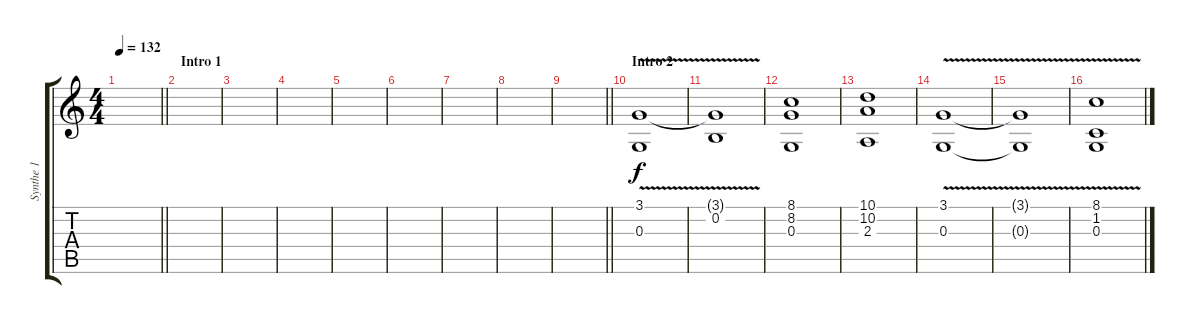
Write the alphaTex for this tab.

\track ("Synthe 1" "Synthe 1") {instrument drawbarorgan}
\staff {score tabs}
\tuning (E4 B3 G3 D3 A2 E2) {hide}
\ts (4 4)
\tempo 132
\clef g2
\barLineRight lightlight
\ks c
|
\section ("" "Intro 1")
|
|
|
|
|
|
|
\barLineRight lightlight
|
\section ("" "Intro 2")
(3.1{v} 0.3{v}).1 |
(3.1{t} 0.2).1 |
(8.1 8.2 0.3).1 |
(10.1 10.2 2.3).1 |
(3.1{v} 0.3{v}).1 |
(3.1{t} 0.3{t}).1 |
(8.1 1.2 0.3{v}).1
